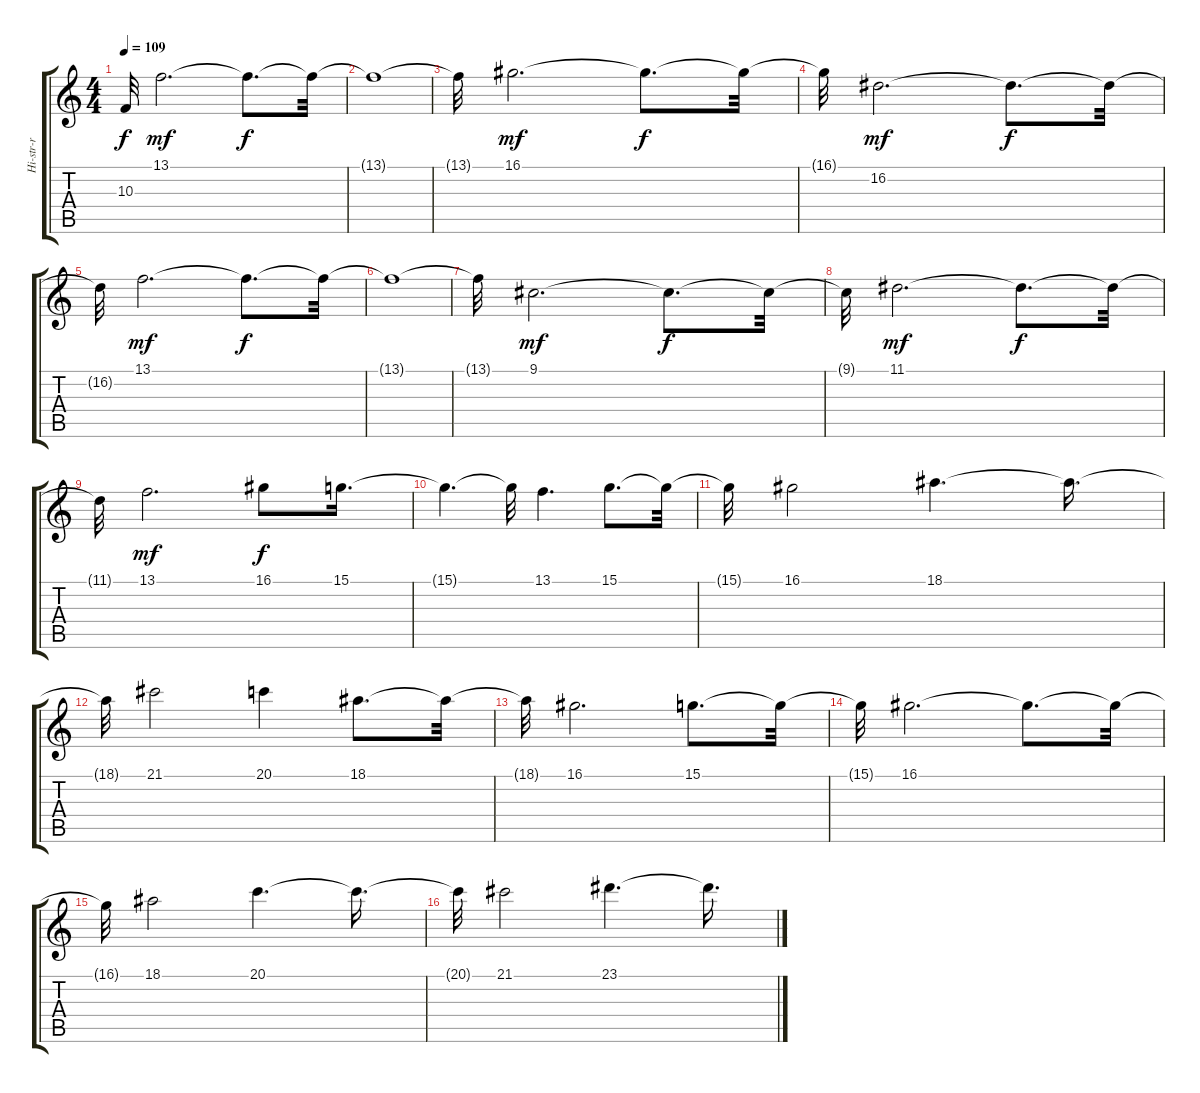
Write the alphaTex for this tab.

\track ("Hi-str-r" "Hi-str-r") {instrument stringensemble2}
\staff {score tabs}
\tuning (E4 B3 G3 D3 A2 E2) {hide}
\ts (4 4)
\tempo 109
\clef g2
\ks c
10.3{t}.32{dy f} 13.1.2{d dy mf} 13.1{t}.8{d dy f} 13.1{t}.32 |
13.1{t}.1 |
13.1{t}.32 16.1.2{d dy mf} 16.1{t}.8{d dy f} 16.1{t}.32 |
16.1{t}.32 16.2.2{d dy mf} 16.2{t}.8{d dy f} 16.2{t}.32 |
16.2{t}.32 13.1.2{d dy mf} 13.1{t}.8{d dy f} 13.1{t}.32 |
13.1{t}.1 |
13.1{t}.32 9.1.2{d dy mf} 9.1{t}.8{d dy f} 9.1{t}.32 |
9.1{t}.32 11.1.2{d dy mf} 11.1{t}.8{d dy f} 11.1{t}.32 |
11.1{t}.32 13.1.2{d dy mf} 16.1.8{dy f} 15.1.16{d} |
15.1{t}.4{d} 15.1{t}.32 13.1.4{d} 15.1.8{d} 15.1{t}.32 |
15.1{t}.32 16.1.2 18.1.4{d} 18.1{t}.16{d} |
18.1{t}.32 21.1.2 20.1.4 18.1.8{d} 18.1{t}.32 |
18.1{t}.32 16.1.2{d} 15.1.8{d} 15.1{t}.32 |
15.1{t}.32 16.1.2{d} 16.1{t}.8{d} 16.1{t}.32 |
16.1{t}.32 18.1.2 20.1.4{d} 20.1{t}.16{d} |
20.1{t}.32 21.1.2 23.1.4{d} 23.1{t}.16{d}
